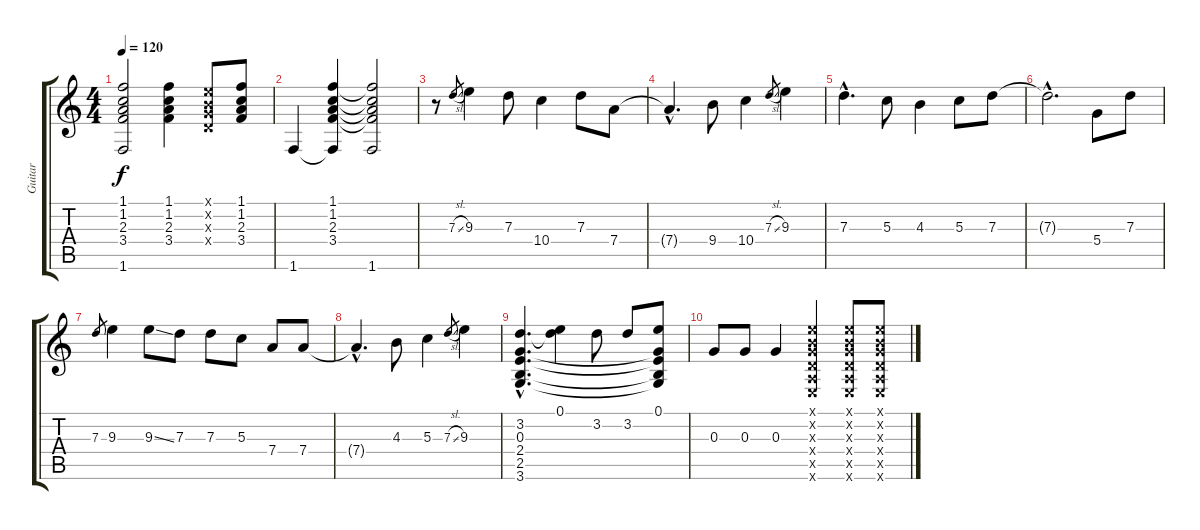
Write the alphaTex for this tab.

\track ("Guitar" "Guitar") {instrument distortionguitar}
\staff {score tabs}
\tuning (E4 B3 G3 D3 A2 E2) {hide}
\ts (4 4)
\tempo 120
\clef g2
\ks c
(1.1 1.2 2.3 3.4 1.6).2{dy f} (1.1 1.2 2.3 3.4).4 (0.1{x} 0.2{x} 0.3{x} 0.4{x}).8 (1.1 1.2 2.3 3.4).8 |
1.6.4 (1.1 1.2 2.3 3.4 1.6{t}).4 (1.1{t} 1.2{t} 2.3{t} 3.4{t} 1.6).2 |
r.8 7.3{sl}.8{gr} 9.3.4 7.3.8 10.4.4 7.3.8 7.4.8 |
7.4{hac t}.4{d} 9.4.8 10.4.4 7.3{sl}.8{gr} 9.3.4 |
7.3{hac}.4{d} 5.3.8 4.3.4 5.3.8 7.3.8 |
7.3{hac t}.2{d} 5.4.8 7.3.8 |
7.3.8{gr} 9.3.4 9.3{ss}.8 7.3.8 7.3.8 5.3.8 7.4.8 7.4.8 |
7.4{hac t}.4{d} 4.3.8 5.3.4 7.3{sl}.8{gr} 9.3.4 |
(3.2{hac} 0.3{hac} 2.4{hac} 2.5{hac} 3.6{hac}).4{d} (0.1 3.2{t}).4 3.2.8 3.2.8 (0.1 0.3{t} 2.4{t} 2.5{t} 3.6{t}).8 |
0.3.8 0.3.8 0.3.4 (0.1{x} 0.2{x} 0.3{x} 0.4{x} 0.5{x} 0.6{x}).4 (0.1{x} 0.2{x} 0.3{x} 0.4{x} 0.5{x} 0.6{x}).8 (0.1{x} 0.2{x} 0.3{x} 0.4{x} 0.5{x} 0.6{x}).8
